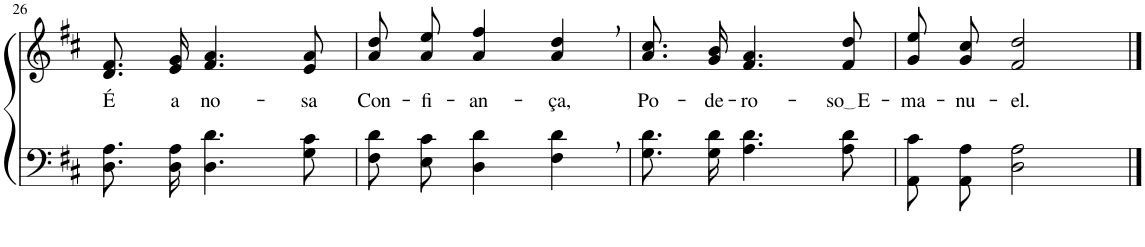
**kern	**kern	**text
*part2	*part1	*part1
*staff2	*staff1	*staff1
*I"Parte III e IV	*I"Parte I e II	*
!!LO:PB:g=z
*clefF4	*clefG2	*
*Trd1c2	*Trd1c2	*
*k[f#c#]	*k[f#c#]	*
*M3/4	*M3/4	*
=26	=26	=26
!	!	!LO:LY:b
8.D\ 8.A\L	8.d/ 8.f#/L	É
!	!	!LO:LY:b
16D\ 16A\Jk	16e/ 16g/Jk	a
!	!	!LO:LY:b
4.D\ 4.d\	4.f#/ 4.a/	no-
!	!	!LO:LY:b
8G\ 8c#\	8e/ 8a/	-sa
=27	=27	=27
!	!	!LO:LY:b
8F#\ 8d\L	8a\ 8dd\L	Con-
!	!	!LO:LY:b
8E\ 8c#\J	8a\ 8ee\J	-fi-
!	!	!LO:LY:b
4D\ 4d\	4a/ 4ff#/	-an-
!	!	!LO:LY:b
4F#\, 4d\,	4a/, 4dd/,	-ça,
=28	=28	=28
!	!	!LO:LY:b
8.G\ 8.d\L	8.a/ 8.cc#/L	Po-
!	!	!LO:LY:b
16G\ 16d\Jk	16g/ 16b/Jk	-de-
!	!	!LO:LY:b
4.A\ 4.d\	4.f#/ 4.a/	-ro-
!	!	!LO:LY:b
8A\ 8d\	8f#/ 8dd/	so E
=29	=29	=29
!	!	!LO:LY:b
8AA\ 8c#\L	8g/ 8ee/L	-ma-
!	!	!LO:LY:b
8AA\ 8A\J	8g/ 8cc#/J	-nu-
!	!	!LO:LY:b
2D\ 2A\	2f#/ 2dd/	-el.
==	==	==
*-	*-	*-
